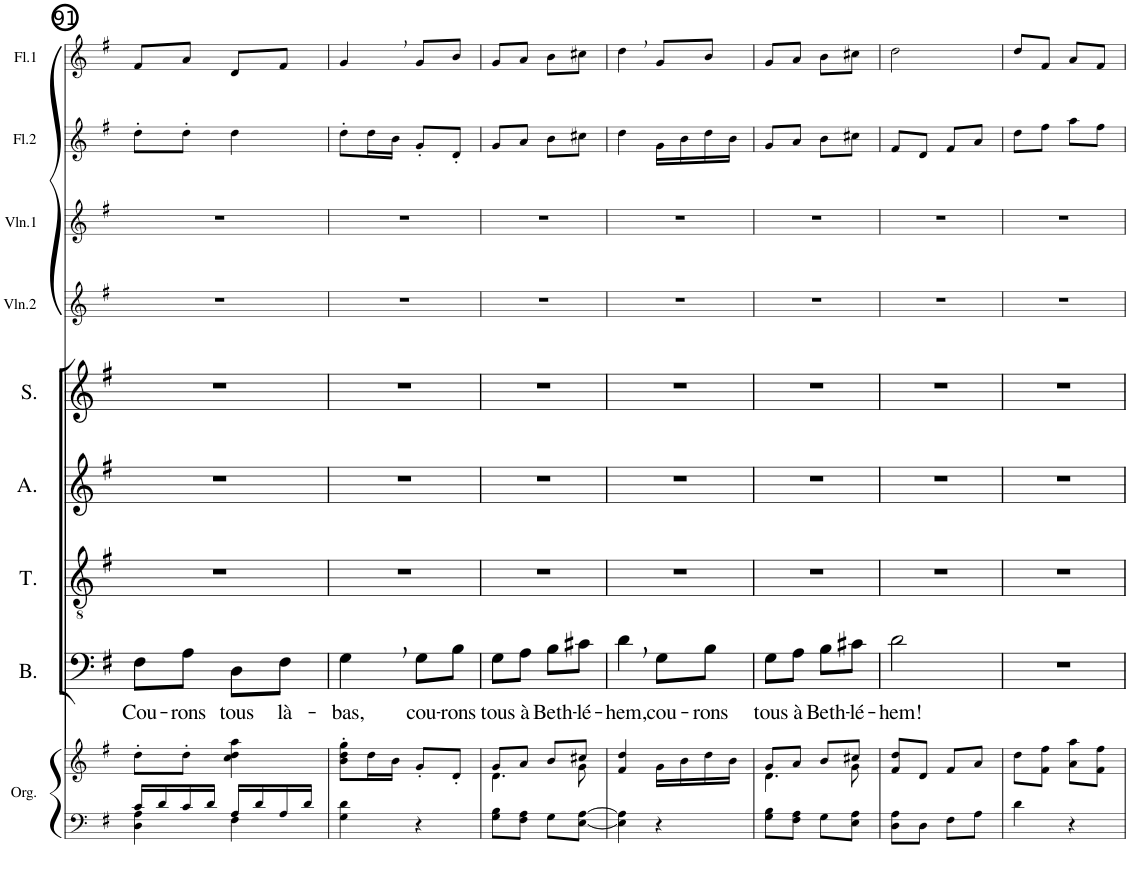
**kern	**kern	**kern	**text	**kern	**kern	**kern	**kern	**kern	**kern	**kern
*part9	*part9	*part8	*part8	*part7	*part6	*part5	*part4	*part3	*part2	*part1
*staff10	*staff9	*staff8	*staff8	*staff7	*staff6	*staff5	*staff4	*staff3	*staff2	*staff1
*I"Orgue	*	*I"Bass	*	*I"Ténor	*I"Alto	*I"Soprano	*I"Violon 2	*I"Violon 1	*I"Flûte 2	*I"Flûte 1
*I'Org.	*	*I'B.	*	*I'T.	*I'A.	*I'S.	*I'Vln.2	*I'Vln.1	*I'Fl.2	*I'Fl.1
!!LO:PB:g=z
*clefF4	*clefG2	*clefF4	*	*clefGv2	*clefG2	*clefG2	*clefG2	*clefG2	*clefG2	*clefG2
*k[f#]	*k[f#]	*k[f#]	*	*k[f#]	*k[f#]	*k[f#]	*k[f#]	*k[f#]	*k[f#]	*k[f#]
*M2/4	*M2/4	*M2/4	*	*M2/4	*M2/4	*M2/4	*M2/4	*M2/4	*M2/4	*M2/4
=91	=91	=91	=91	=91	=91	=91	=91	=91	=91	=91
*^	*	*	*	*	*	*	*	*	*	*
!	!	!	!	!LO:LY:b	!	!	!	!	!	!	!
16c/LL	4D\ 4A\	8dd'\L	8F#\L	Cou-	2r	2r	2r	2r	2r	8dd'\L	8f#/L
16d/	.	.	.	.	.	.	.	.	.	.	.
!	!	!	!	!LO:LY:b	!	!	!	!	!	!	!
16c/	.	8dd'\J	8A\J	-rons	.	.	.	.	.	8dd'\J	8a/J
16d/JJ	.	.	.	.	.	.	.	.	.	.	.
!	!	!	!	!LO:LY:b	!	!	!	!	!	!	!
16A/LL	4F#\	4cc\ 4dd\ 4aa\	8D\L	tous	.	.	.	.	.	4dd\	8d/L
16d/	.	.	.	.	.	.	.	.	.	.	.
!	!	!	!	!LO:LY:b	!	!	!	!	!	!	!
16A/	.	.	8F#\J	là-	.	.	.	.	.	.	8f#/J
16d/JJ	.	.	.	.	.	.	.	.	.	.	.
*v	*v	*	*	*	*	*	*	*	*	*	*
=92	=92	=92	=92	=92	=92	=92	=92	=92	=92	=92
!	!	!	!LO:LY:b	!	!	!	!	!	!	!
4G\ 4d\	8b\' 8dd\' 8gg\'L	4G,\	-bas,	2r	2r	2r	2r	2r	8dd'\L	4g,/
.	16dd\L	.	.	.	.	.	.	.	16dd\L	.
.	16b\JJ	.	.	.	.	.	.	.	16b\JJ	.
!	!	!	!LO:LY:b	!	!	!	!	!	!	!
4r	8g'/L	8G\L	cou-	.	.	.	.	.	8g'/L	8g/L
!	!	!	!LO:LY:b	!	!	!	!	!	!	!
.	8d'/J	8B\J	-rons	.	.	.	.	.	8d'/J	8b/J
=93	=93	=93	=93	=93	=93	=93	=93	=93	=93	=93
*	*^	*	*	*	*	*	*	*	*	*
!	!	!	!	!LO:LY:b	!	!	!	!	!	!	!
8G\ 8B\L	8g/L	4.d\	8G\L	tous	2r	2r	2r	2r	2r	8g/L	8g/L
!	!	!	!	!LO:LY:b	!	!	!	!	!	!	!
8F#\ 8A\J	8a/J	.	8A\J	à	.	.	.	.	.	8a/J	8a/J
!	!	!	!	!LO:LY:b	!	!	!	!	!	!	!
8G\L	8b/L	.	8B\L	Beth-	.	.	.	.	.	8b\L	8b\L
!	!	!	!	!LO:LY:b	!	!	!	!	!	!	!
[8E\ [8A\J	8cc#X/J	8g\	8c#X\J	-lé-	.	.	.	.	.	8cc#X\J	8cc#X\J
=94	=94	=94	=94	=94	=94	=94	=94	=94	=94	=94	=94
!	!	!	!	!LO:LY:b	!	!	!	!	!	!	!
*	*v	*v	*	*	*	*	*	*	*	*	*
4E\] 4A\]	4f#/ 4dd/	4d,\	-hem,	2r	2r	2r	2r	2r	4dd\	4dd,\
!	!	!	!LO:LY:b	!	!	!	!	!	!	!
4r	16g\LL	8G\L	cou-	.	.	.	.	.	16g\LL	8g/L
.	16b\	.	.	.	.	.	.	.	16b\	.
!	!	!	!LO:LY:b	!	!	!	!	!	!	!
.	16dd\	8B\J	-rons	.	.	.	.	.	16dd\	8b/J
.	16b\JJ	.	.	.	.	.	.	.	16b\JJ	.
=95	=95	=95	=95	=95	=95	=95	=95	=95	=95	=95
*	*^	*	*	*	*	*	*	*	*	*
!	!	!	!	!LO:LY:b	!	!	!	!	!	!	!
8G\ 8B\L	8g/L	4.d\	8G\L	tous	2r	2r	2r	2r	2r	8g/L	8g/L
!	!	!	!	!LO:LY:b	!	!	!	!	!	!	!
8F#\ 8A\J	8a/J	.	8A\J	à	.	.	.	.	.	8a/J	8a/J
!	!	!	!	!LO:LY:b	!	!	!	!	!	!	!
8G\L	8b/L	.	8B\L	Beth-	.	.	.	.	.	8b\L	8b\L
!	!	!	!	!LO:LY:b	!	!	!	!	!	!	!
8E\ 8A\J	8cc#X/J	8g\	8c#X\J	-lé-	.	.	.	.	.	8cc#X\J	8cc#X\J
=96	=96	=96	=96	=96	=96	=96	=96	=96	=96	=96	=96
!	!	!	!	!LO:LY:b	!	!	!	!	!	!	!
*	*v	*v	*	*	*	*	*	*	*	*	*
8D\ 8A\L	8f#/ 8dd/L	2d\	-hem!	2r	2r	2r	2r	2r	8f#/L	2dd\
8D\J	8d/J	.	.	.	.	.	.	.	8d/J	.
8F#\L	8f#/L	.	.	.	.	.	.	.	8f#/L	.
8A\J	8a/J	.	.	.	.	.	.	.	8a/J	.
=97	=97	=97	=97	=97	=97	=97	=97	=97	=97	=97
4d\	8dd\L	2r	.	2r	2r	2r	2r	2r	8dd\L	8dd/L
.	8f#\ 8ff#\J	.	.	.	.	.	.	.	8ff#\J	8f#/J
4r	8a\ 8aa\L	.	.	.	.	.	.	.	8aa\L	8a/L
.	8f#\ 8ff#\J	.	.	.	.	.	.	.	8ff#\J	8f#/J
=	=	=	=	=	=	=	=	=	=	=
*-	*-	*-	*-	*-	*-	*-	*-	*-	*-	*-
